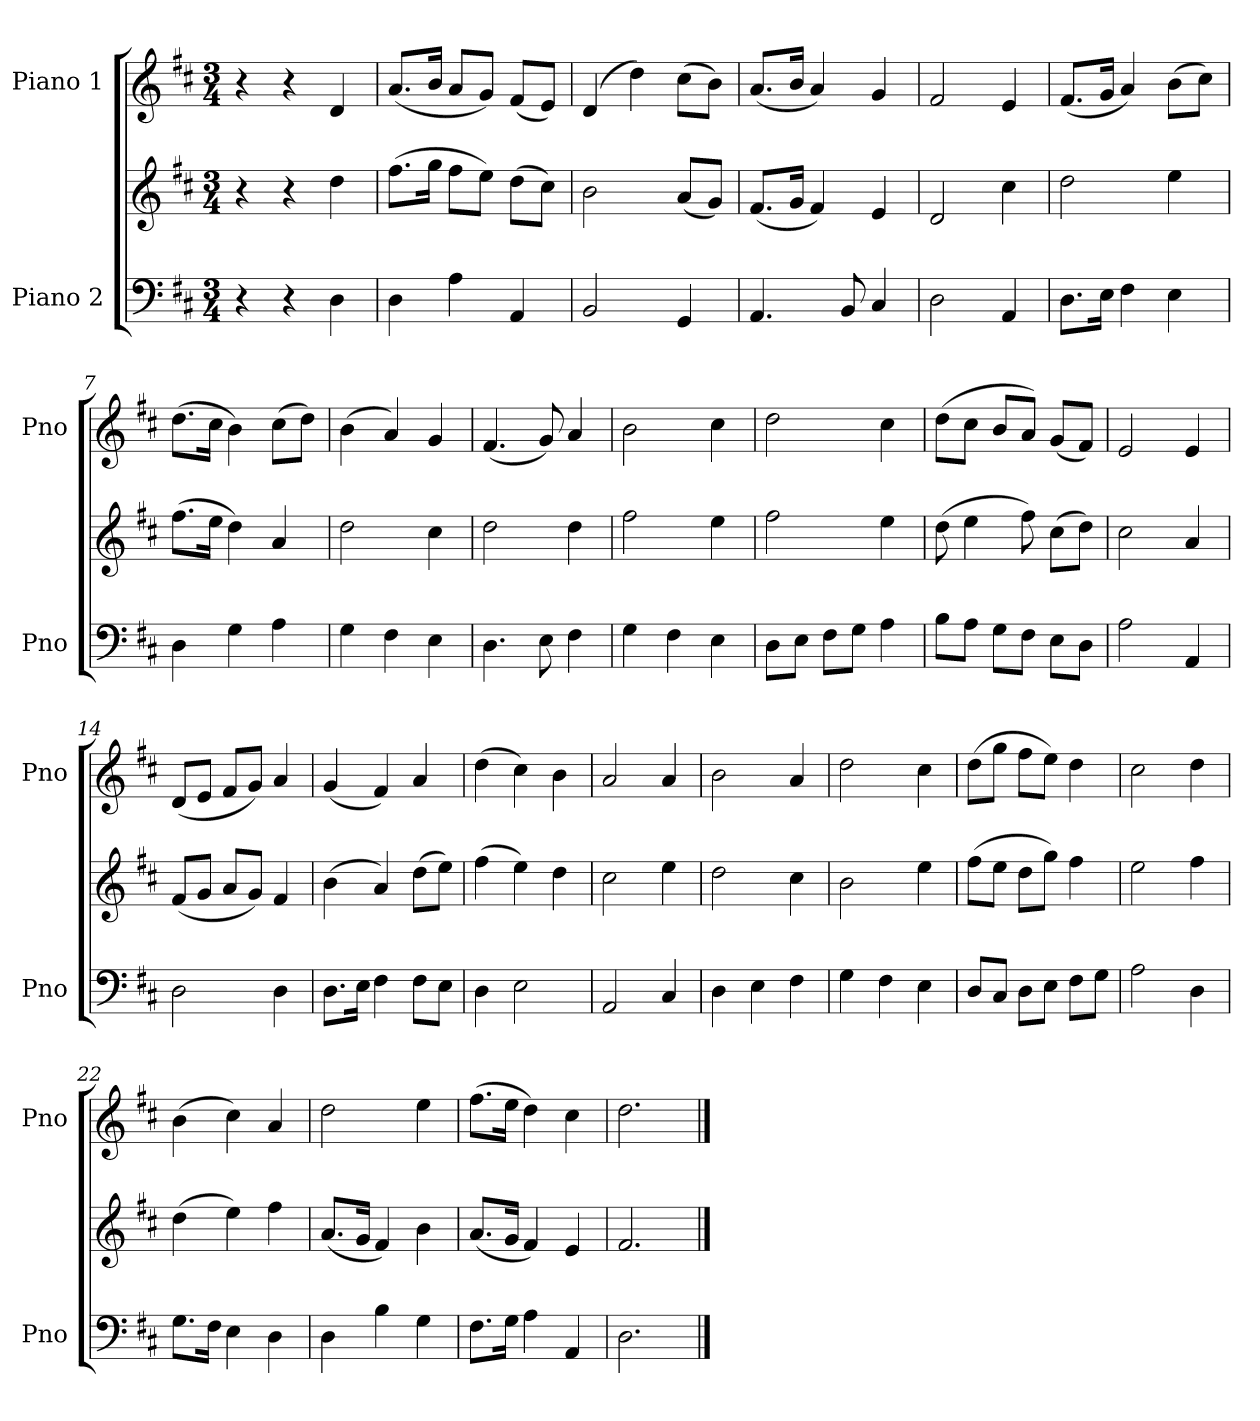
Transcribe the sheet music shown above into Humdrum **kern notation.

**kern	**kern	**kern
*part2	*part2	*part1
*staff3	*staff2	*staff1
*I"Piano 2	*	*I"Piano 1
*I'Pno	*	*I'Pno
*clefF4	*clefG2	*clefG2
*k[f#c#]	*k[f#c#]	*k[f#c#]
*M3/4	*M3/4	*M3/4
=1	=1	=1
4r	4r	4r
4r	4r	4r
4D\	4dd\	4d/
=2	=2	=2
4D\	(>8.ff#\L	(<8.a/L
.	16gg\Jk	16b/Jk
4A\	8ff#\L	8a/L
.	8ee\J)	8g/J)
4AA/	(>8dd\L	(<8f#/L
.	8cc#\J)	8e/J)
=3	=3	=3
2BB/	2b\	(>4d/
.	.	4dd\)
4GG/	(<8a/L	(>8cc#\L
.	8g/J)	8b\J)
=4	=4	=4
4.AA/	(<8.f#/L	(<8.a/L
.	16g/Jk	16b/Jk
.	4f#/)	4a/)
8BB/	.	.
4C#/	4e/	4g/
=5	=5	=5
2D\	2d/	2f#/
4AA/	4cc#\	4e/
=6	=6	=6
8.D\L	2dd\	(<8.f#/L
16E\Jk	.	16g/Jk
4F#\	.	4a/)
4E\	4ee\	(>8b\L
.	.	8cc#\J)
=7	=7	=7
4D\	(>8.ff#\L	(>8.dd\L
.	16ee\Jk	16cc#\Jk
4G\	4dd\)	4b\)
4A\	4a/	(>8cc#\L
.	.	8dd\J)
=8	=8	=8
4G\	2dd\	(>4b\
4F#\	.	4a/)
4E\	4cc#\	4g/
=9	=9	=9
4.D\	2dd\	(<4.f#/
8E\	.	8g/)
4F#\	4dd\	4a/
=10	=10	=10
4G\	2ff#\	2b\
4F#\	.	.
4E\	4ee\	4cc#\
!!LO:LB:g=z
=11	=11	=11
8D\L	2ff#\	2dd\
8E\J	.	.
8F#\L	.	.
8G\J	.	.
4A\	4ee\	4cc#\
=12	=12	=12
8B\L	(>8dd\	(>8dd\L
8A\J	4ee\	8cc#\J
8G\L	.	8b/L
8F#\J	8ff#\)	8a/J)
8E\L	(>8cc#\L	(<8g/L
8D\J	8dd\J)	8f#/J)
=13	=13	=13
2A\	2cc#\	2e/
4AA/	4a/	4e/
=14	=14	=14
2D\	(<8f#/L	(<8d/L
.	8g/J	8e/J
.	8a/L	8f#/L
.	8g/J)	8g/J)
4D\	4f#/	4a/
=15	=15	=15
8.D\L	(>4b\	(<4g/
16E\Jk	.	.
4F#\	4a/)	4f#/)
8F#\L	(>8dd\L	4a/
8E\J	8ee\J)	.
=16	=16	=16
4D\	(>4ff#\	(>4dd\
2E\	4ee\)	4cc#\)
.	4dd\	4b\
=17	=17	=17
2AA/	2cc#\	2a/
4C#/	4ee\	4a/
=18	=18	=18
4D\	2dd\	2b\
4E\	.	.
4F#\	4cc#\	4a/
=19	=19	=19
4G\	2b\	2dd\
4F#\	.	.
4E\	4ee\	4cc#\
=20	=20	=20
8D/L	(>8ff#\L	(>8dd\L
8C#/J	8ee\J	8gg\J
8D\L	8dd\L	8ff#\L
8E\J	8gg\J)	8ee\J)
8F#\L	4ff#\	4dd\
8G\J	.	.
=21	=21	=21
2A\	2ee\	2cc#\
4D\	4ff#\	4dd\
!!LO:LB:g=z
=22	=22	=22
8.G\L	(>4dd\	(>4b\
16F#\Jk	.	.
4E\	4ee\)	4cc#\)
4D\	4ff#\	4a/
=23	=23	=23
4D\	(<8.a/L	2dd\
.	16g/Jk	.
4B\	4f#/)	.
4G\	4b\	4ee\
=24	=24	=24
8.F#\L	(<8.a/L	(>8.ff#\L
16G\Jk	16g/Jk	16ee\Jk
4A\	4f#/)	4dd\)
4AA/	4e/	4cc#\
=25	=25	=25
2.D\	2.f#/	2.dd\
==	==	==
*-	*-	*-
